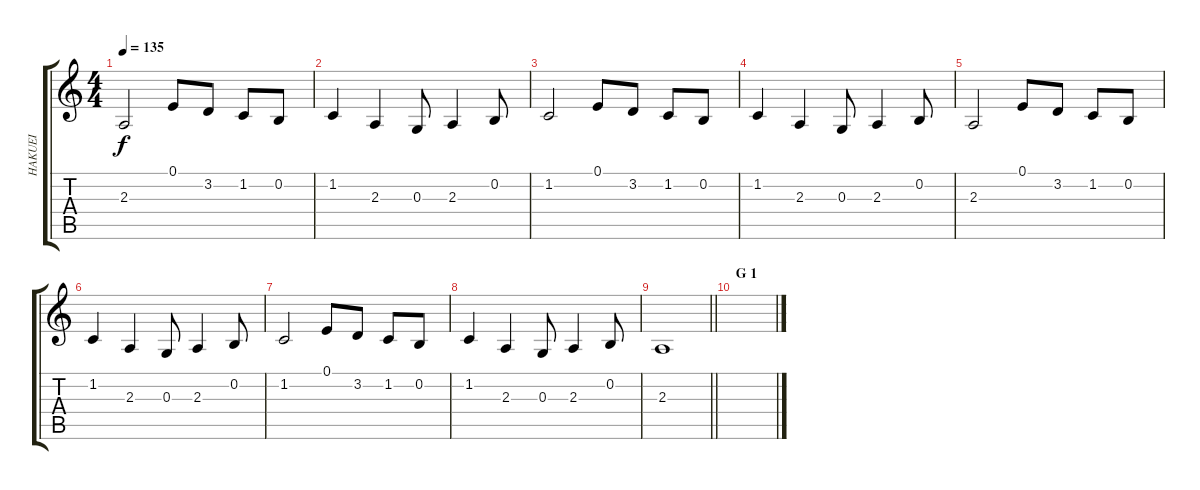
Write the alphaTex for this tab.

\track ("HAKUEI" "HAKUEI") {instrument oboe}
\staff {score tabs}
\tuning (E4 B3 G3 D3 A2 E2) {hide}
\ts (4 4)
\tempo 135
\clef g2
\ks c
2.3.2{dy f} 0.1.8 3.2.8 1.2.8 0.2.8 |
1.2.4 2.3.4 0.3.8 2.3.4 0.2.8 |
1.2.2 0.1.8 3.2.8 1.2.8 0.2.8 |
1.2.4 2.3.4 0.3.8 2.3.4 0.2.8 |
2.3.2 0.1.8 3.2.8 1.2.8 0.2.8 |
1.2.4 2.3.4 0.3.8 2.3.4 0.2.8 |
1.2.2 0.1.8 3.2.8 1.2.8 0.2.8 |
1.2.4 2.3.4 0.3.8 2.3.4 0.2.8 |
\barLineRight lightlight
2.3.1 |
\section ("" "G 1")
